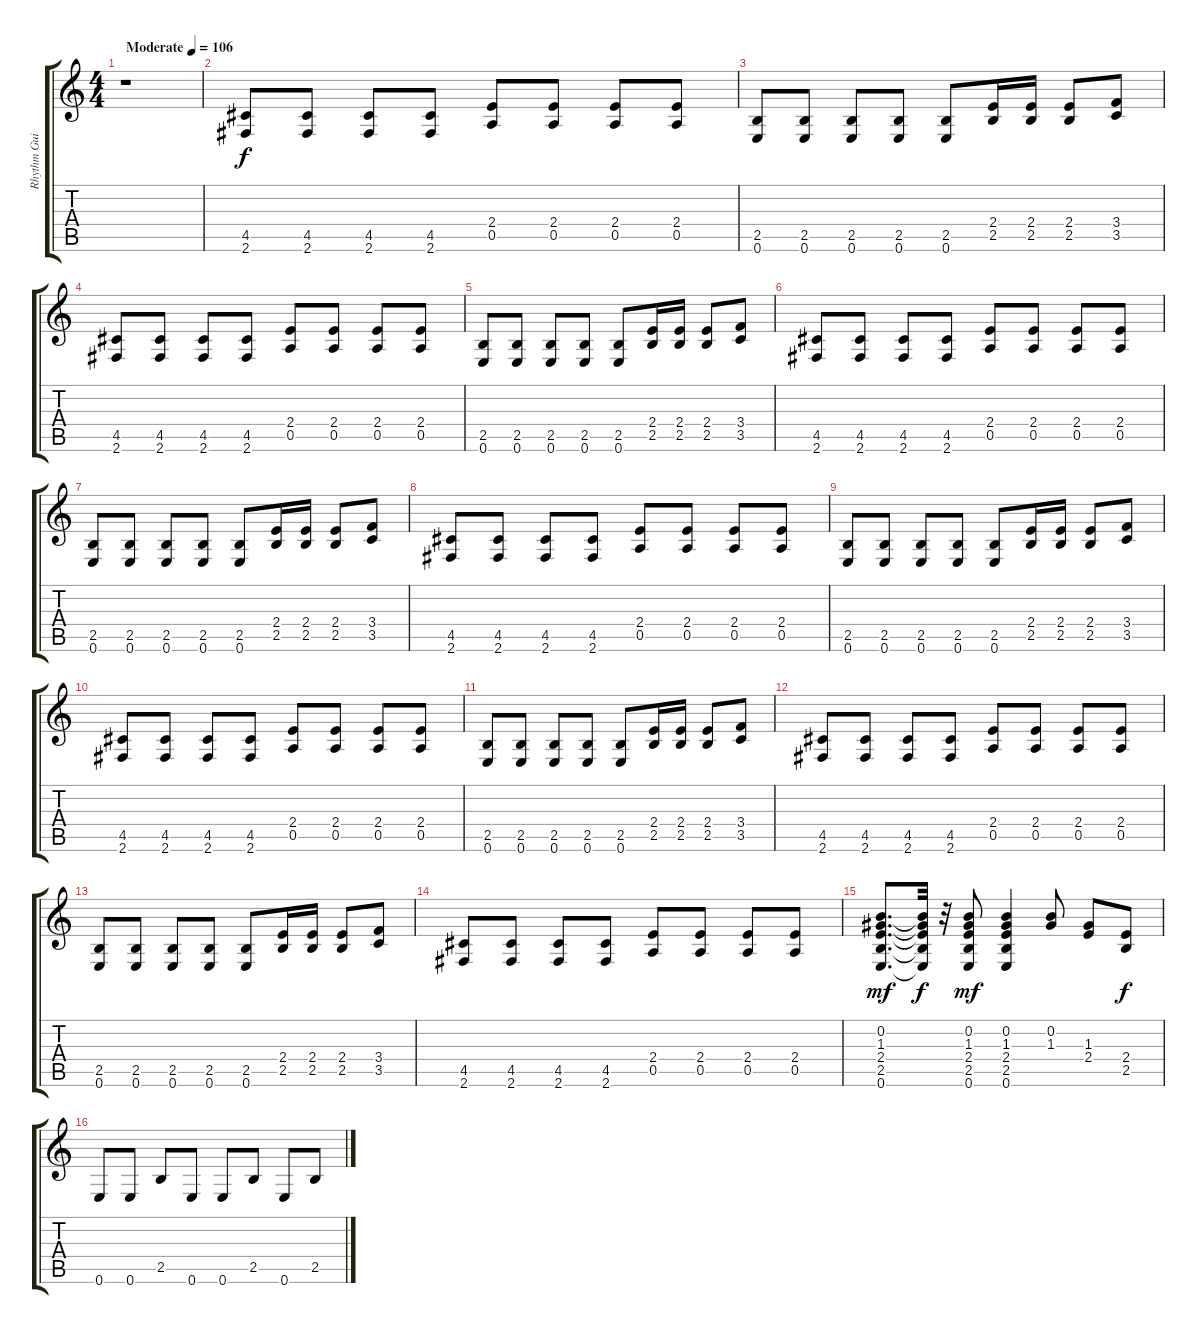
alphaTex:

\track ("Rhythm Guitar" "Rhythm Gui") {instrument electricguitarmuted}
\staff {score tabs}
\tuning (E4 B3 G3 D3 A2 E2) {hide}
\ts (4 4)
\tempo (106 "Moderate")
\clef g2
\ks c
r.1{dy f instrument electricguitarmuted} |
(4.5 2.6).8{volume 12} (4.5 2.6).8 (4.5 2.6).8 (4.5 2.6).8 (2.4 0.5).8 (2.4 0.5).8 (2.4 0.5).8 (2.4 0.5).8 |
(2.5 0.6).8 (2.5 0.6).8 (2.5 0.6).8 (2.5 0.6).8 (2.5 0.6).8 (2.4 2.5).16 (2.4 2.5).16 (2.4 2.5).8 (3.4 3.5).8 |
(4.5 2.6).8{volume 12} (4.5 2.6).8 (4.5 2.6).8 (4.5 2.6).8 (2.4 0.5).8 (2.4 0.5).8 (2.4 0.5).8 (2.4 0.5).8 |
(2.5 0.6).8 (2.5 0.6).8 (2.5 0.6).8 (2.5 0.6).8 (2.5 0.6).8 (2.4 2.5).16 (2.4 2.5).16 (2.4 2.5).8 (3.4 3.5).8 |
(4.5 2.6).8{volume 12} (4.5 2.6).8 (4.5 2.6).8 (4.5 2.6).8 (2.4 0.5).8 (2.4 0.5).8 (2.4 0.5).8 (2.4 0.5).8 |
(2.5 0.6).8 (2.5 0.6).8 (2.5 0.6).8 (2.5 0.6).8 (2.5 0.6).8 (2.4 2.5).16 (2.4 2.5).16 (2.4 2.5).8 (3.4 3.5).8 |
(4.5 2.6).8{volume 12} (4.5 2.6).8 (4.5 2.6).8 (4.5 2.6).8 (2.4 0.5).8 (2.4 0.5).8 (2.4 0.5).8 (2.4 0.5).8 |
(2.5 0.6).8 (2.5 0.6).8 (2.5 0.6).8 (2.5 0.6).8 (2.5 0.6).8 (2.4 2.5).16 (2.4 2.5).16 (2.4 2.5).8 (3.4 3.5).8 |
(4.5 2.6).8{volume 12} (4.5 2.6).8 (4.5 2.6).8 (4.5 2.6).8 (2.4 0.5).8 (2.4 0.5).8 (2.4 0.5).8 (2.4 0.5).8 |
(2.5 0.6).8 (2.5 0.6).8 (2.5 0.6).8 (2.5 0.6).8 (2.5 0.6).8 (2.4 2.5).16 (2.4 2.5).16 (2.4 2.5).8 (3.4 3.5).8 |
(4.5 2.6).8{volume 12} (4.5 2.6).8 (4.5 2.6).8 (4.5 2.6).8 (2.4 0.5).8 (2.4 0.5).8 (2.4 0.5).8 (2.4 0.5).8 |
(2.5 0.6).8 (2.5 0.6).8 (2.5 0.6).8 (2.5 0.6).8 (2.5 0.6).8 (2.4 2.5).16 (2.4 2.5).16 (2.4 2.5).8 (3.4 3.5).8 |
(4.5 2.6).8{volume 12} (4.5 2.6).8 (4.5 2.6).8 (4.5 2.6).8 (2.4 0.5).8 (2.4 0.5).8 (2.4 0.5).8 (2.4 0.5).8 |
(0.2 1.3 2.4 2.5 0.6).8{d dy mf} (0.2{t} 1.3{t} 2.4{t} 2.5{t} 0.6{t}).32{dy f} r.32 (0.2 1.3 2.4 2.5 0.6).8{dy mf} (0.2 1.3 2.4 2.5 0.6).4 (0.2 1.3).8 (1.3 2.4).8 (2.4 2.5).8{dy f} |
0.6.8 0.6.8 2.5.8 0.6.8 0.6.8 2.5.8 0.6.8 2.5.8
